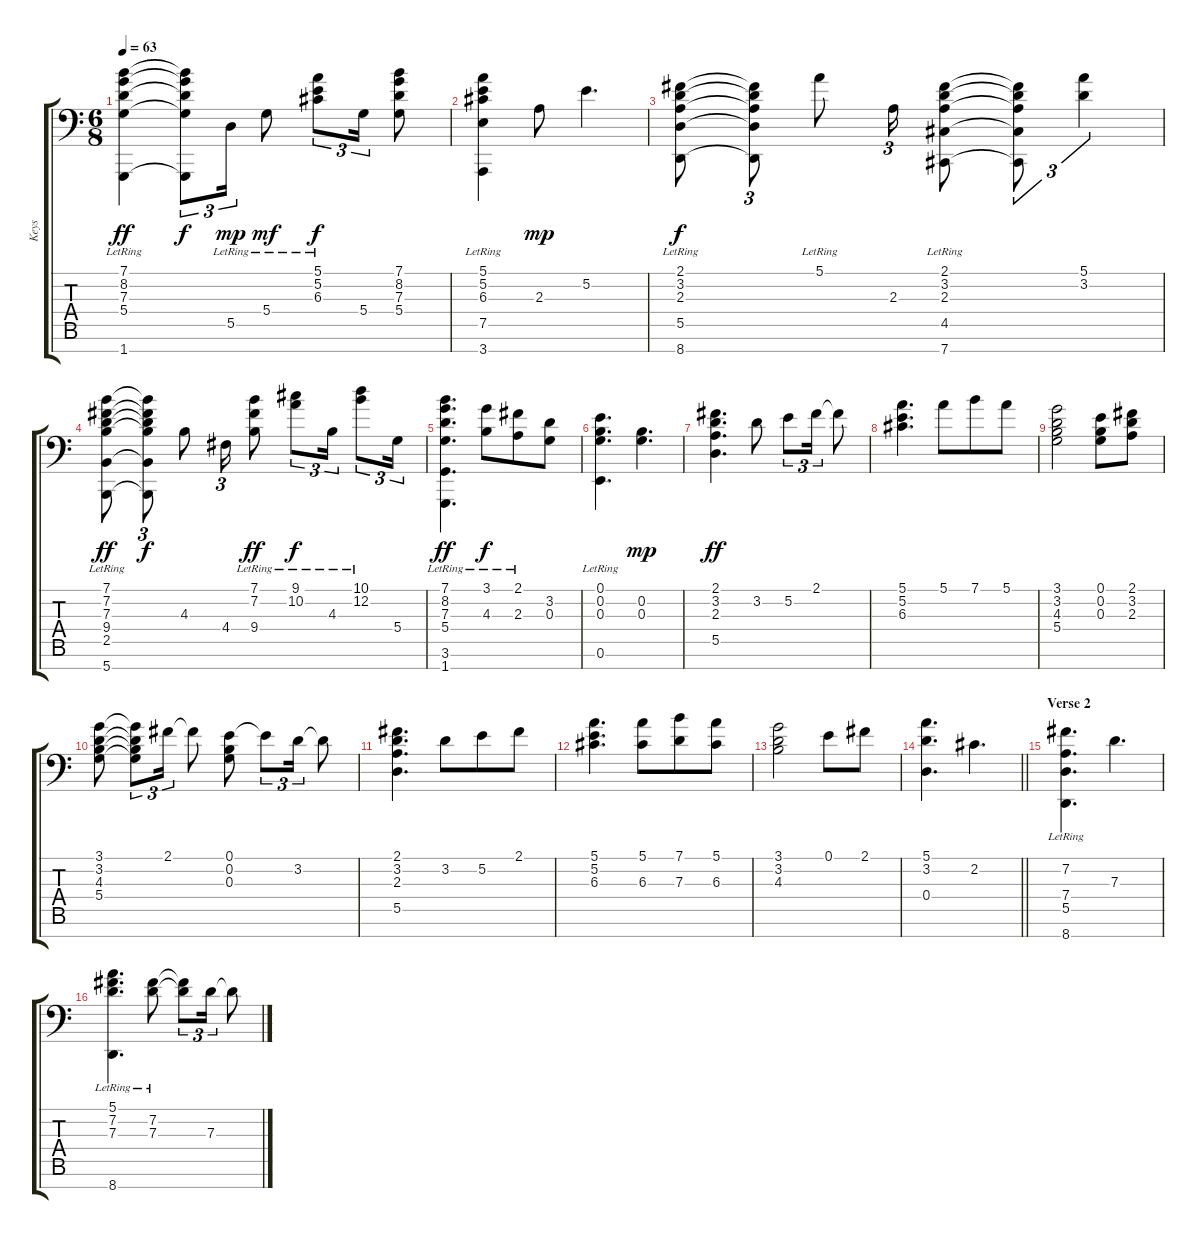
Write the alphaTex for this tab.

\track ("Keys" "Keys") {instrument acousticgrandpiano}
\staff {score tabs}
\tuning (E4 B3 G3 D3 A2 E2 Gb1) {hide}
\ts (6 8)
\tempo 63
\clef f4
\ks c
(7.1 8.2 7.3 5.4{lr} 1.7{lr}).4{dy ff} (7.1{t} 8.2{t} 7.3{t} 5.4{t} 1.7{t}).8{tu (3 2) dy f} 5.5{lr}.16{tu (3 2) dy mp} 5.4{lr}.8{dy mf} (5.1{lr} 5.2{lr} 6.3{lr}).8{tu (3 2) dy f} 5.4.16{tu (3 2)} (7.1 8.2 7.3 5.4).8 |
(5.1{lr} 5.2{lr} 6.3 7.5{lr} 3.7{lr}).4 2.3.8{dy mp} 5.2.4{d} |
(2.1 3.2{lr} 2.3{lr} 5.5{lr} 8.7{lr}).8{dy f} (2.1{t} 3.2{t} 2.3{t} 5.5{t} 8.7{t}).8{tu (3 2)} 5.1{lr}.8 2.3.16{tu (3 2)} (2.1{lr} 3.2{lr} 2.3{lr} 4.5{lr} 7.7{lr}).8 (2.1{t} 3.2{t} 2.3{t} 4.5{t} 7.7{t}).8{tu (3 2)} (5.1 3.2).4{tu (3 2)} |
(7.1 7.2 7.3 9.4 2.5 5.7{lr}).8{dy ff} (7.1{t} 7.2{t} 7.3{t} 9.4{t} 2.5{t} 5.7{t}).8{tu (3 2) dy f} 4.3.8 4.4.16{tu (3 2)} (7.1 7.2 9.4{lr}).8{dy ff} (9.1{lr} 10.2{lr}).8{tu (3 2) dy f} 4.3{lr}.16{tu (3 2)} (10.1{lr} 12.2{lr}).8{tu (3 2)} 5.4.16{tu (3 2)} |
(7.1 8.2 7.3 5.4{lr} 3.6{lr} 1.7{lr}).4{d dy ff} (3.1{lr} 4.3).8{dy f} (2.1{lr} 2.3).8 (3.2 0.3).8 |
(0.1{lr} 0.2 0.3 0.6{lr}).4{d} (0.2 0.3).4{d dy mp} |
(2.1 3.2 2.3 5.5).4{d dy ff} 3.2.8 5.2.8{tu (3 2)} 2.1.16{tu (3 2)} 2.1{t}.8 |
(5.1 5.2 6.3).4{d} 5.1.8 7.1.8 5.1.8 |
(3.1 3.2 4.3 5.4).2 (0.1 0.2 0.3).8 (2.1 3.2 2.3).8 |
(3.1 3.2 4.3 5.4).8 (3.1{t} 3.2{t} 4.3{t} 5.4{t}).8{tu (3 2)} 2.1.16{tu (3 2)} 2.1{t}.8 (0.1 0.2 0.3).8 0.1{t}.8{tu (3 2)} 3.2.16{tu (3 2)} 3.2{t}.8 |
(2.1 3.2 2.3 5.5).4{d} 3.2.8 5.2.8 2.1.8 |
(5.1 5.2 6.3).4{d} (5.1 6.3).8 (7.1 7.3).8 (5.1 6.3).8 |
(3.1 3.2 4.3).2 0.1.8 2.1.8 |
\barLineRight lightlight
(5.1 3.2 0.4).4{d} 2.2.4{d} |
\section ("" "Verse 2")
(7.2{lr} 7.4{lr} 5.5{lr} 8.7{lr}).4{d} 7.3.4{d} |
(5.1{lr} 7.2 7.3 8.7{lr}).4{d} (7.2{lr} 7.3).8 (7.2{t} 7.3{t}).8{tu (3 2)} 7.3.16{tu (3 2)} 7.3{t}.8
